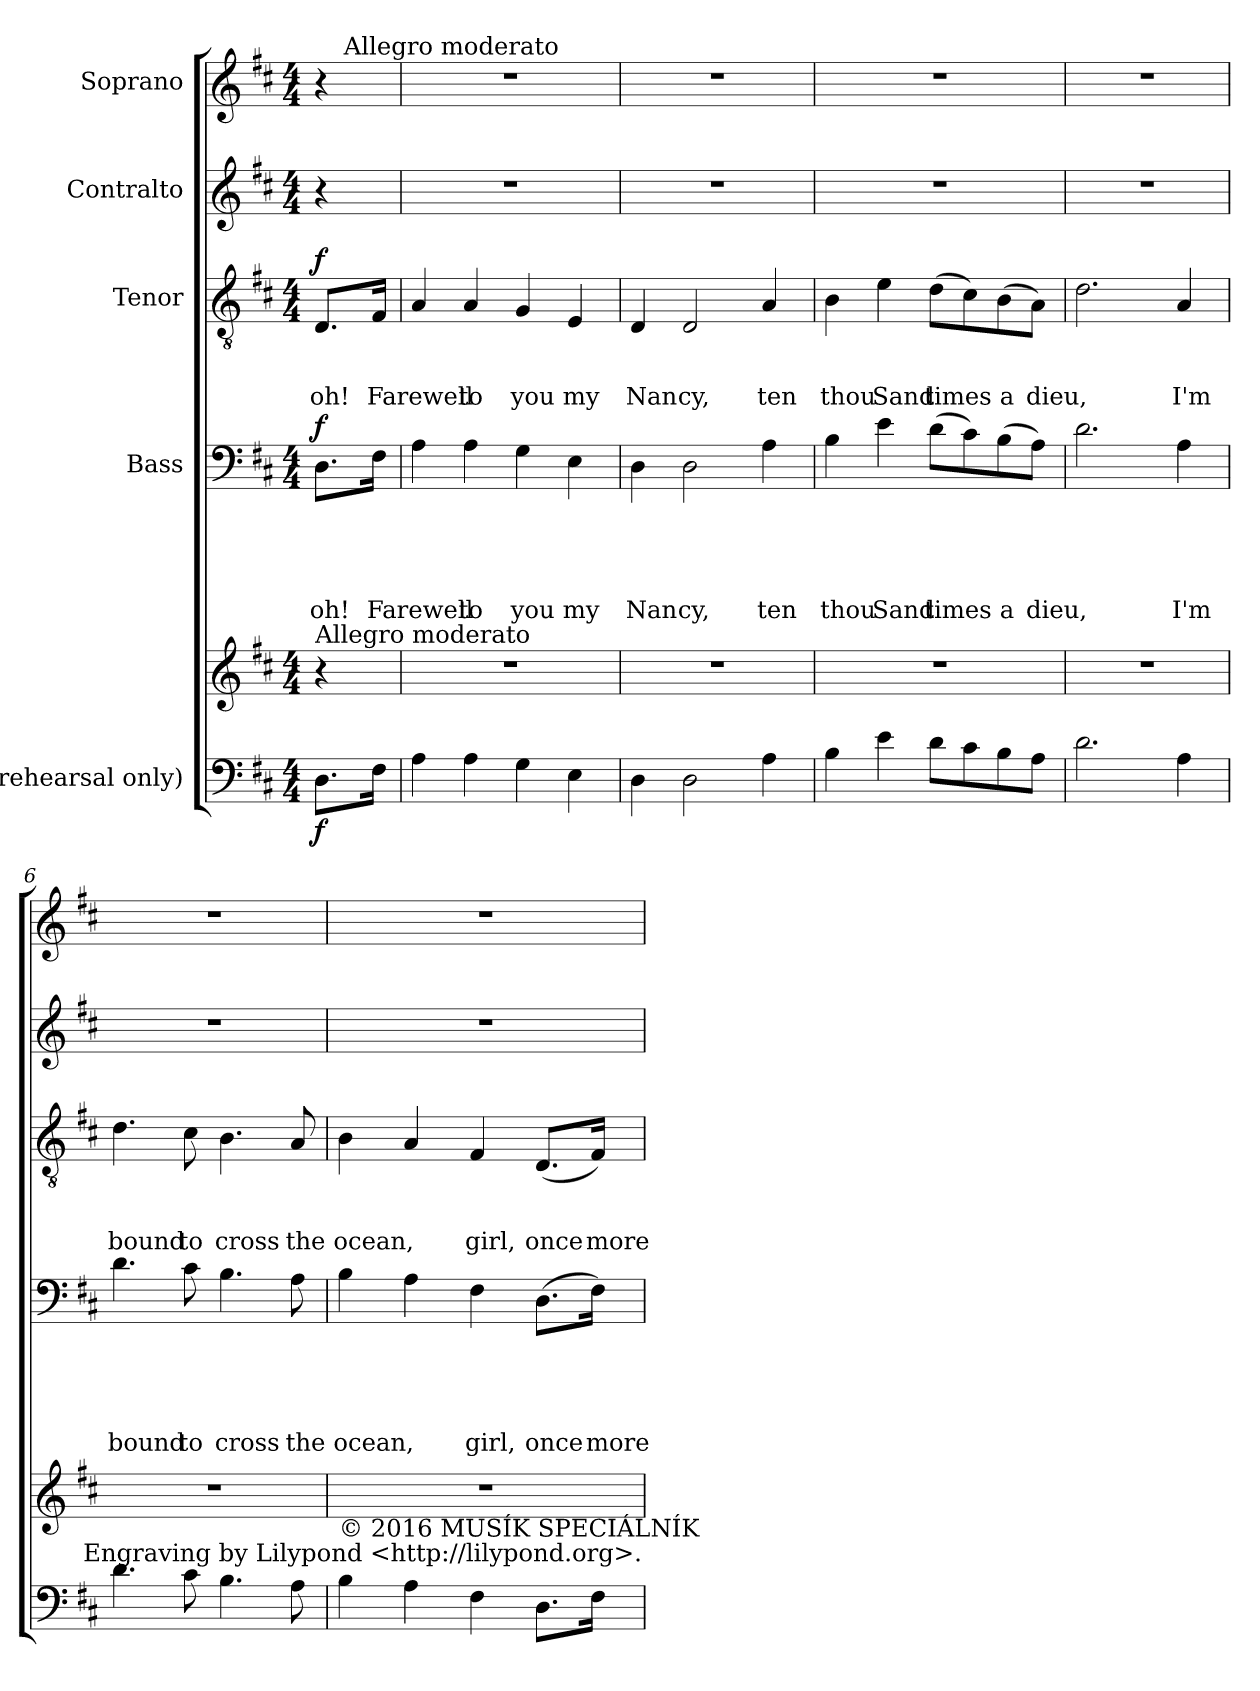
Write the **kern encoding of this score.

**kern	**kern	**dynam	**kern	**text	**text	**text	**text	**text	**dynam	**kern	**text	**text	**text	**dynam	**kern	**kern
*part5	*part5	*part5	*part4	*part4	*part4	*part4	*part4	*part4	*part4	*part3	*part3	*part3	*part3	*part3	*part2	*part1
*staff6	*staff5	*staff5/6	*staff4	*staff4	*staff4	*staff4	*staff4	*staff4	*staff4	*staff3	*staff3	*staff3	*staff3	*staff3	*staff2	*staff1
*I"(rehearsal only)	*	*	*I"Bass	*	*	*	*	*	*	*I"Tenor	*	*	*	*	*I"Contralto	*I"Soprano
!!LO:PB:g=z
*clefF4	*clefG2	*	*clefF4	*	*	*	*	*	*	*clefGv2	*	*	*	*	*clefG2	*clefG2
*k[f#c#]	*k[f#c#]	*	*k[f#c#]	*	*	*	*	*	*	*k[f#c#]	*	*	*	*	*k[f#c#]	*k[f#c#]
*D:	*D:	*	*D:	*	*	*	*	*	*	*D:	*	*	*	*	*D:	*D:
*M4/4	*M4/4	*	*M4/4	*	*	*	*	*	*	*M4/4	*	*	*	*	*M4/4	*M4/4
=1	=1	=1	=1	=1	=1	=1	=1	=1	=1	=1	=1	=1	=1	=1	=1	=1
!	!LO:TX:a:t=Allegro moderato	!	!	!	!	!	!	!	!	!	!	!	!	!	!	!
!	!	!LO:DY:b=2	!	!	!	!	!	!LO:LY:b	!LO:DY:b	!	!	!	!LO:LY:b	!LO:DY:a	!	!
*	*	*	*	*	*	*	*	*	*	*	*	*	*	*	*	*^
8.D\L	4r	f	8.D\L	.	.	.	.	oh!	f	8.D/L	.	.	oh!	f	4r	4r	16.ryy
!	!	!	!	!	!	!	!	!	!	!	!	!	!	!	!	!	!LO:TX:a:t=Allegro moderato
.	.	.	.	.	.	.	.	.	.	.	.	.	.	.	.	.	8ryy
!	!	!	!	!	!	!	!	!LO:LY:b	!	!	!	!	!LO:LY:b	!	!	!	!
16F#\Jk	.	.	16F#\Jk	.	.	.	.	Farewell	.	16F#/Jk	.	.	Farewell	.	.	.	.
.	.	.	.	.	.	.	.	.	.	.	.	.	.	.	.	.	32ryy
*	*	*	*	*	*	*	*	*	*	*	*	*	*	*	*	*v	*v
=2	=2	=2	=2	=2	=2	=2	=2	=2	=2	=2	=2	=2	=2	=2	=2	=2
4A\	1r	.	4A\	.	.	.	.	.	.	4A/	.	.	.	.	1r	1r
!	!	!	!	!	!	!	!	!LO:LY:b	!	!	!	!	!LO:LY:b	!	!	!
4A\	.	.	4A\	.	.	.	.	to	.	4A/	.	.	to	.	.	.
!	!	!	!	!	!	!	!	!LO:LY:b	!	!	!	!	!LO:LY:b	!	!	!
4G\	.	.	4G\	.	.	.	.	you	.	4G/	.	.	you	.	.	.
!	!	!	!	!	!	!	!	!LO:LY:b	!	!	!	!	!LO:LY:b	!	!	!
4E\	.	.	4E\	.	.	.	.	my	.	4E/	.	.	my	.	.	.
=3	=3	=3	=3	=3	=3	=3	=3	=3	=3	=3	=3	=3	=3	=3	=3	=3
!	!	!	!	!	!	!	!	!LO:LY:b	!	!	!	!	!LO:LY:b	!	!	!
4D\	1r	.	4D\	.	.	.	.	Nan	.	4D/	.	.	Nan	.	1r	1r
!	!	!	!	!	!	!	!	!LO:LY:b	!	!	!	!	!LO:LY:b	!	!	!
2D\	.	.	2D\	.	.	.	.	cy,	.	2D/	.	.	cy,	.	.	.
!	!	!	!	!	!	!	!	!LO:LY:b	!	!	!	!	!LO:LY:b	!	!	!
4A\	.	.	4A\	.	.	.	.	ten	.	4A/	.	.	ten	.	.	.
=4	=4	=4	=4	=4	=4	=4	=4	=4	=4	=4	=4	=4	=4	=4	=4	=4
!	!	!	!	!	!	!	!	!LO:LY:b	!	!	!	!	!LO:LY:b	!	!	!
4B\	1r	.	4B\	.	.	.	.	thou	.	4B\	.	.	thou	.	1r	1r
!	!	!	!	!	!	!	!	!LO:LY:b	!	!	!	!	!LO:LY:b	!	!	!
4e\	.	.	4e\	.	.	.	.	Sand	.	4e\	.	.	Sand	.	.	.
!	!	!	!	!	!	!	!	!LO:LY:b	!	!	!	!	!LO:LY:b	!	!	!
8d\L	.	.	(>8d\L	.	.	.	.	times	.	(>8d\L	.	.	times	.	.	.
8c#\	.	.	8c#\)	.	.	.	.	.	.	8c#\)	.	.	.	.	.	.
!	!	!	!	!	!	!	!	!LO:LY:b	!	!	!	!	!LO:LY:b	!	!	!
8B\	.	.	(>8B\	.	.	.	.	a	.	(>8B\	.	.	a	.	.	.
!	!	!	!	!	!	!	!	!LO:LY:b	!	!	!	!	!LO:LY:b	!	!	!
8A\J	.	.	8A\J)	.	.	.	.	dieu,	.	8A\J)	.	.	dieu,	.	.	.
=5	=5	=5	=5	=5	=5	=5	=5	=5	=5	=5	=5	=5	=5	=5	=5	=5
2.d\	1r	.	2.d\	.	.	.	.	.	.	2.d\	.	.	.	.	1r	1r
!	!	!	!	!	!	!	!	!LO:LY:b	!	!	!	!	!LO:LY:b	!	!	!
4A\	.	.	4A\	.	.	.	.	I'm	.	4A/	.	.	I'm	.	.	.
=6	=6	=6	=6	=6	=6	=6	=6	=6	=6	=6	=6	=6	=6	=6	=6	=6
!	!	!	!	!	!	!	!	!LO:LY:b	!	!	!	!	!LO:LY:b	!	!	!
4.d\	1r	.	4.d\	.	.	.	.	bound	.	4.d\	.	.	bound	.	1r	1r
!	!	!	!	!	!	!	!	!LO:LY:b	!	!	!	!	!LO:LY:b	!	!	!
8c#\	.	.	8c#\	.	.	.	.	to	.	8c#\	.	.	to	.	.	.
!	!	!	!	!	!	!	!	!LO:LY:b	!	!	!	!	!LO:LY:b	!	!	!
4.B\	.	.	4.B\	.	.	.	.	cross	.	4.B\	.	.	cross	.	.	.
!	!	!	!	!	!	!	!	!LO:LY:b	!	!	!	!	!LO:LY:b	!	!	!
8A\	.	.	8A\	.	.	.	.	the	.	8A/	.	.	the	.	.	.
!!LO:PB:g=z
=7	=7	=7	=7	=7	=7	=7	=7	=7	=7	=7	=7	=7	=7	=7	=7	=7
!	!LO:TX:b:t=© 2016 MUSÍK SPECIÁLNÍK	!	!	!	!	!	!	!	!	!	!	!	!	!	!	!
!	!	!	!	!	!	!	!	!LO:LY:b	!	!	!	!	!LO:LY:b	!	!	!
4B\	1r	.	4B\	.	.	.	.	ocean,	.	4B\	.	.	ocean,	.	1r	1r
4A\	.	.	4A\	.	.	.	.	.	.	4A/	.	.	.	.	.	.
!	!	!	!	!	!	!	!	!LO:LY:b	!	!	!	!	!LO:LY:b	!	!	!
4F#\	.	.	4F#\	.	.	.	.	girl,	.	4F#/	.	.	girl,	.	.	.
!	!	!	!	!	!	!	!	!LO:LY:b	!	!	!	!	!LO:LY:b	!	!	!
8.D\L	.	.	(>8.D\L	.	.	.	.	once	.	(<8.D/L	.	.	once	.	.	.
!	!	!	!	!	!	!	!	!LO:LY:b	!	!	!	!	!LO:LY:b	!	!	!
16F#\Jk	.	.	16F#\Jk)	.	.	.	.	more	.	16F#/Jk)	.	.	more	.	.	.
!	!LO:TX:b:t=Engraving by Lilypond <http&colon;//lilypond.org>.	!	!	!	!	!	!	!	!	!	!	!	!	!	!	!
=	=	=	=	=	=	=	=	=	=	=	=	=	=	=	=	=
*-	*-	*-	*-	*-	*-	*-	*-	*-	*-	*-	*-	*-	*-	*-	*-	*-
